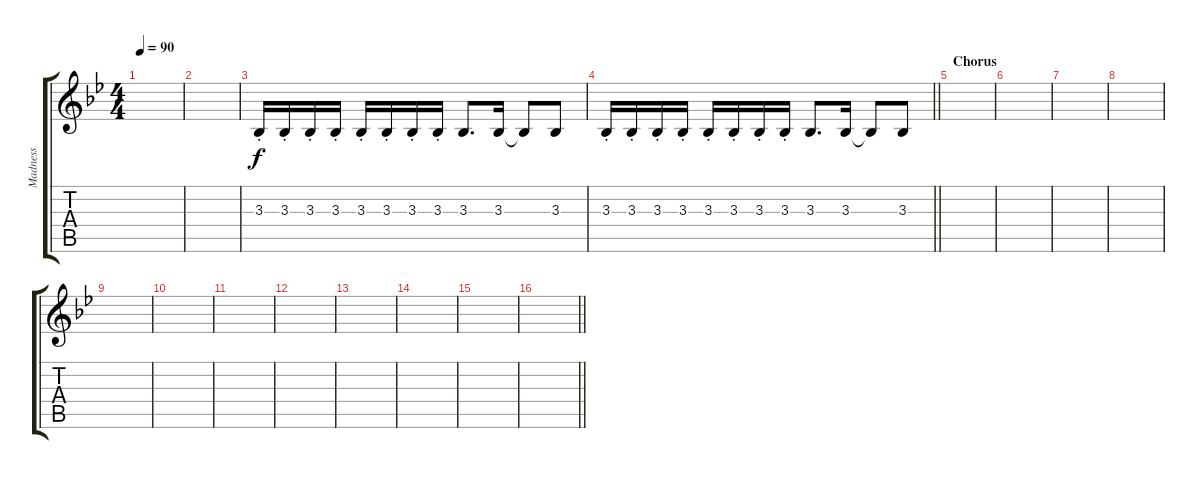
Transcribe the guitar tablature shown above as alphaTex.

\track ("Madness" "Madness") {instrument altosax}
\staff {score tabs}
\tuning (E4 B3 G3 D3 A2 E2) {hide}
\ts (4 4)
\tempo 90
\clef g2
\ks bb
|
|
3.3{st}.16 3.3{st}.16 3.3{st}.16 3.3{st}.16 3.3{st}.16 3.3{st}.16 3.3{st}.16 3.3{st}.16 3.3.8{d} 3.3.16 3.3{t}.8 3.3.8 |
\barLineRight lightlight
3.3{st}.16 3.3{st}.16 3.3{st}.16 3.3{st}.16 3.3{st}.16 3.3{st}.16 3.3{st}.16 3.3{st}.16 3.3.8{d} 3.3.16 3.3{t}.8 3.3.8 |
\section ("" "Chorus")
|
|
|
|
|
|
|
|
|
|
|
\barLineRight lightlight
